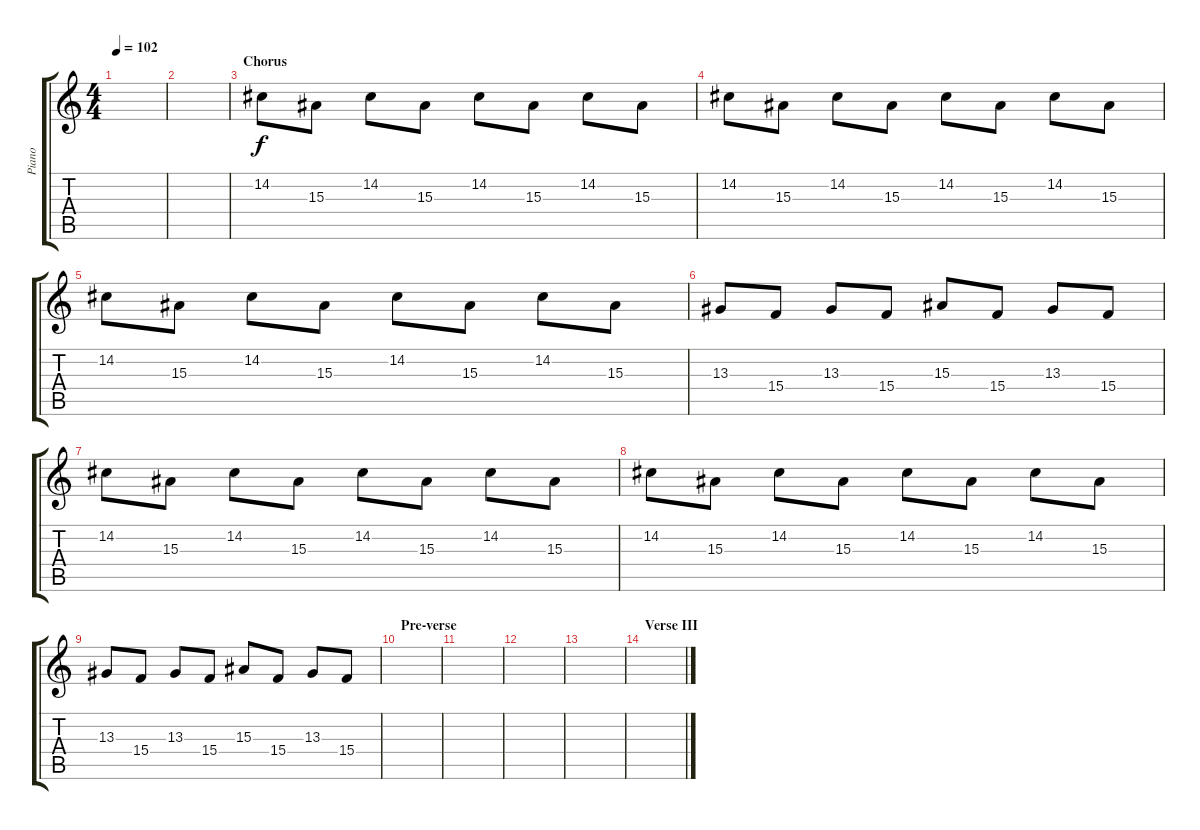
\track ("Piano" "Piano") {instrument clavinet}
\staff {score tabs}
\tuning (E4 B3 G3 D3 A2 E2) {hide}
\ts (4 4)
\tempo 102
\clef g2
\ks c
|
|
\section ("" "Chorus")
14.2.8 15.3.8 14.2.8 15.3.8 14.2.8 15.3.8 14.2.8 15.3.8 |
14.2.8 15.3.8 14.2.8 15.3.8 14.2.8 15.3.8 14.2.8 15.3.8 |
14.2.8 15.3.8 14.2.8 15.3.8 14.2.8 15.3.8 14.2.8 15.3.8 |
13.3.8 15.4.8 13.3.8 15.4.8 15.3.8 15.4.8 13.3.8 15.4.8 |
14.2.8 15.3.8 14.2.8 15.3.8 14.2.8 15.3.8 14.2.8 15.3.8 |
14.2.8 15.3.8 14.2.8 15.3.8 14.2.8 15.3.8 14.2.8 15.3.8 |
13.3.8 15.4.8 13.3.8 15.4.8 15.3.8 15.4.8 13.3.8 15.4.8 |
\section ("" "Pre-verse")
|
|
|
|
\section ("" "Verse III")
